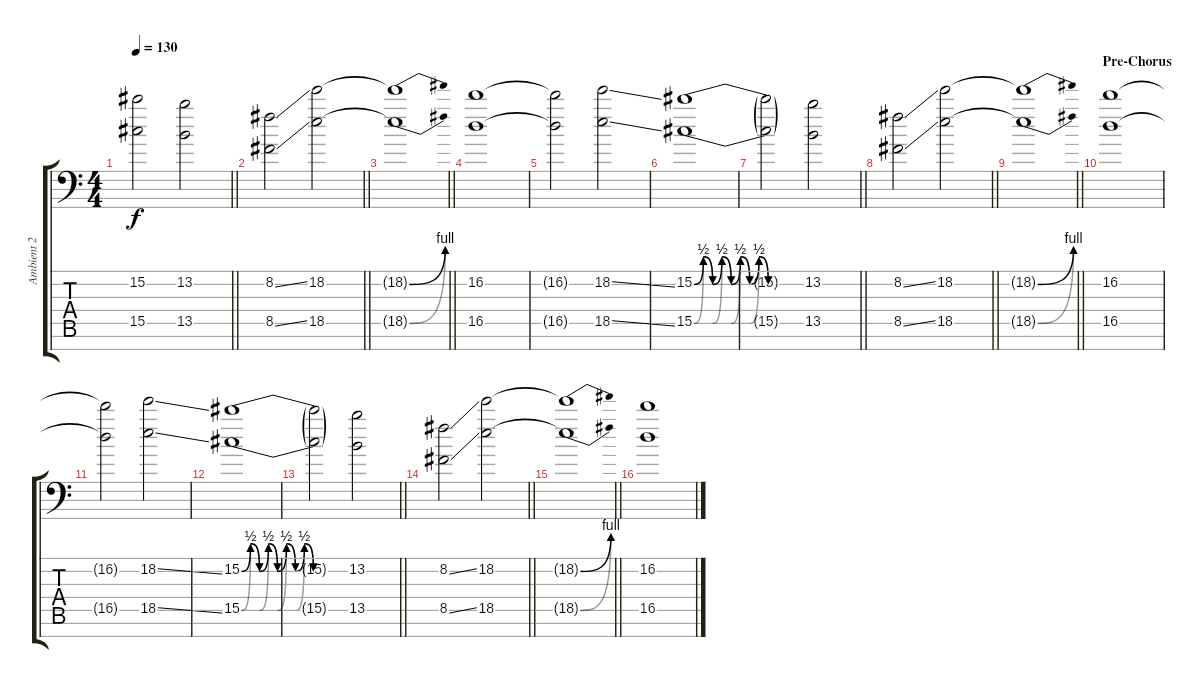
\track ("Ambient 2" "Ambient 2") {instrument overdrivenguitar}
\staff {score tabs}
\tuning (Eb4 Bb3 Gb3 Eb3 Bb2 F2 Bb1) {hide}
\ts (4 4)
\tempo 130
\clef f4
\barLineRight lightlight
\ks c
(15.2{t} 15.5{t}).2{dy f} (13.2 13.5).2 |
\barLineRight lightlight
(8.2{ss} 8.5{ss}).2 (18.2 18.5).2 |
\barLineRight lightlight
(18.2{be (bend 0 0 60 4) t} 18.5{be (bend 0 0 60 4) t}).1 |
(16.2 16.5).1 |
(16.2{t} 16.5{t}).2 (18.2{ss} 18.5{ss}).2 |
(15.2{be (custom 0 0 5 2 10 0 15 2 20 0 25 2 30 0 35 2 40 0 60 0)} 15.5{be (custom 0 0 5 2 10 0 15 2 20 0 25 2 30 0 35 2 40 0 60 0)}).1 |
\barLineRight lightlight
(15.2{t} 15.5{t}).2 (13.2 13.5).2 |
\barLineRight lightlight
(8.2{ss} 8.5{ss}).2 (18.2 18.5).2 |
\barLineRight lightlight
(18.2{be (bend 0 0 60 4) t} 18.5{be (bend 0 0 60 4) t}).1 |
\section ("" "Pre-Chorus")
(16.2 16.5).1 |
(16.2{t} 16.5{t}).2 (18.2{ss} 18.5{ss}).2 |
(15.2{be (custom 0 0 5 2 10 0 15 2 20 0 25 2 30 0 35 2 40 0 60 0)} 15.5{be (custom 0 0 5 2 10 0 15 2 20 0 25 2 30 0 35 2 40 0 60 0)}).1 |
\barLineRight lightlight
(15.2{t} 15.5{t}).2 (13.2 13.5).2 |
\barLineRight lightlight
(8.2{ss} 8.5{ss}).2 (18.2 18.5).2 |
\barLineRight lightlight
(18.2{be (bend 0 0 60 4) t} 18.5{be (bend 0 0 60 4) t}).1 |
(16.2 16.5).1
